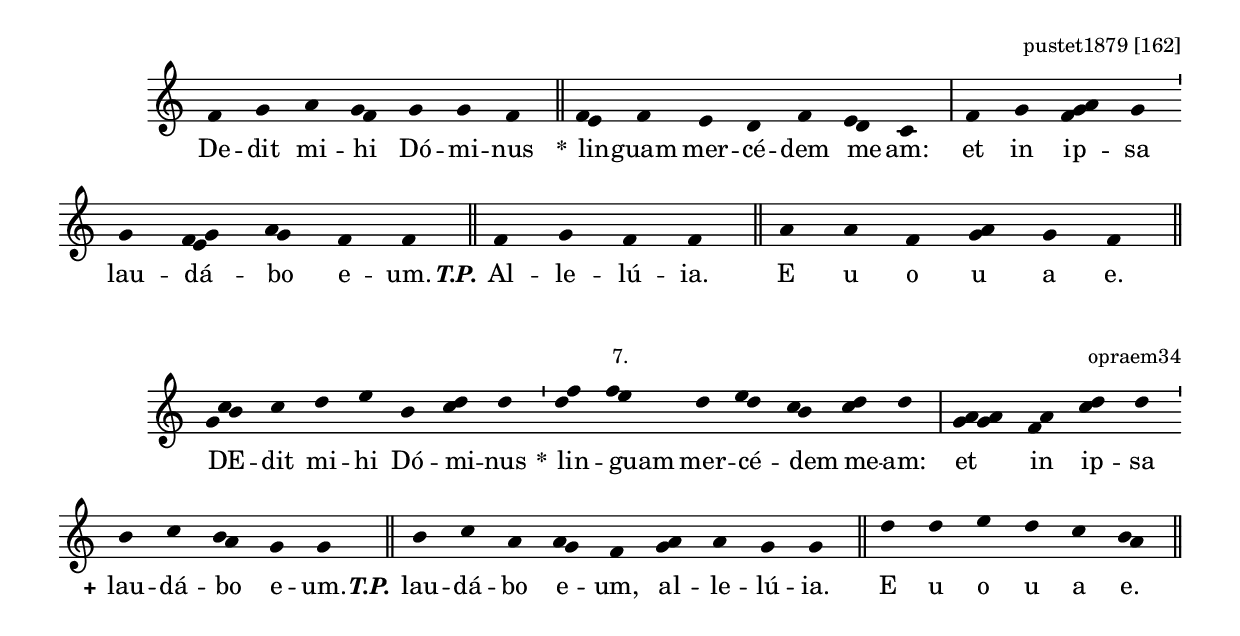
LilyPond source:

\version "2.19.32"

\include "../lib/synopsis.ily"

\score {
  \transpose c c' {
    \plainchant
    f4 g a \melisma { g f } g g f \bar "||"
    \melisma { f e } f e d f \melisma { e d } c \bar "|"
    f g \melisma { f g a } g \bar "'"
    g \melisma { f e g } \melisma { a g } f f \bar "||"
    f g f f \bar "||"
    a a f \melisma { g a } g f \bar "||"
  }
  \addlyrics {
    De -- dit mi -- hi Dó -- mi -- nus \set stanza = \markup{"*"}
    lin -- guam mer -- cé -- dem me -- am:
    et in ip -- sa
    lau -- dá -- bo e -- um.
    \set stanza = \markup{\italic{T.P.}} Al -- le -- lú -- ia.
    E u o u a e.
  }
  \header {
    quid = "antiphona ad Magnificat"
    fontes = "pustet1879 [162]"
  }
}

\score {
  \transpose c c' {
    \plainchant
    \melisma { g4 c' b } c' \bar "" d' e' \bar "" b \melisma { c' d' } d' \bar "'"
    \melisma { d' f' } \melisma { f' e' } \bar "" d' \melisma { e' d' } \melisma { c' b } \bar "" \melisma { c' d' } d' \bar "|"
    \melisma { g a g a } \bar "" \melisma { f a } \bar "" \melisma { c' d' } d' \bar "'"
    b c' \melisma { b a } \bar "" g g \bar "||"
    b c' a \bar "" \melisma { a g } f \bar "" \melisma { g a } a g g \bar "||"
    d' \bar "" d' \bar "" e' \bar "" d' \bar "" c' \bar "" \melisma { b a } \bar "||"
  }
  \addlyrics {
    DE -- dit mi -- hi Dó -- mi -- nus \set stanza = \markup{"*"}
    lin -- guam mer -- cé -- dem me -- am:
    et in ip -- sa \set stanza = \markup{+}
    lau -- dá -- bo e -- um.
    \set stanza = \markup{\italic{T.P.}} lau -- dá -- bo e -- um, al -- le -- lú -- ia.
    E u o u a e.
  }
  \header {
    annotation = "7."
    mode = "7"
    office-part = "antiphona ad Magnificat"
    fontes = "opraem34"
  }
}

%{
\score {
  \transpose c c' {
    \plainchant

  }
  \addlyrics {

  }
  \header {
    fontes = ""
  }
}
%}